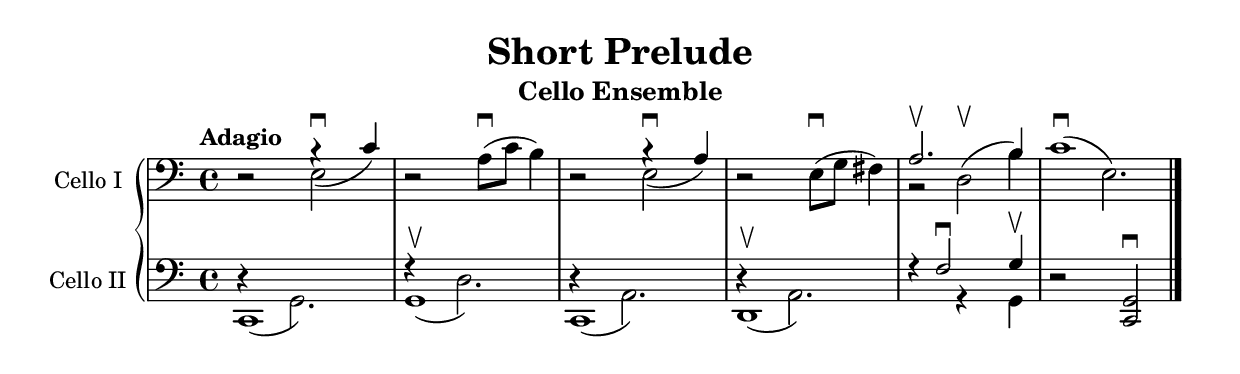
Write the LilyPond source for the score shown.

\version "2.17.30"
\language "english"

\header {
  title = "Short Prelude"
  subtitle = "Cello Ensemble"
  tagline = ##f
}

global = {
  \time  4/4
  \tempo  "Adagio"
}

celloI = \relative c {
  \global
  \override Staff.Script.staff-padding = #3
  <<
    { s2 b'4\rest s s1 s2 b4\rest s s1 b,2\rest \stemDown d2*1/2\upbow (b'4)  s2.
    }
    \\
    {
      d,2\rest e2*1/2^\downbow_( \voiceOne c'4)\oneVoice r2 a8\downbow (c b4) 
      r2 e,2*1/2^\downbow_( \voiceOne a4) \oneVoice
      r2 e8^\downbow (g fs4) \stemUp a2.\upbow b4 c1*1/4^\downbow^( \voiceOne \stemDown e,2. )
    }
  >>
  \bar "|."
}

celloII = \relative c {
  \global

  \override Staff.Script.staff-padding = #1
  <<
    { d4\rest s2. f4\rest s2. d4\rest s2. d4\rest s2. f4\rest f2\downbow g4^\upbow s1 }
    \\
    {c,,1*1/4_( g'2.) g1*1/4^\upbow_(d'2.) c,1*1/4_(a'2.) d,1*1/4^\upbow_(a'2.) s2 r4 g 
     d'2\rest \stemUp <g, c,>2^\downbow
    }
  >>
  \bar "|."
}

celloIPart = \new Staff \with {
  instrumentName = "Cello I"
  midiInstrument = "cello"
} { \clef bass  \celloI  }

celloIIPart = \new Staff \with {
  instrumentName = "Cello II"
  midiInstrument = "cello"
} { \clef bass \celloII }

\score {
  \new GrandStaff
  <<
    \celloIPart
    \celloIIPart
  >>
  
  \layout {
    \override Slur.minimum-length = #5 
    \override BreathingSign #'text = \markup { \musicglyph #"scripts.caesura.straight" }
  \set Score.markFormatter = #format-mark-circle-barnumbers
  #(layout-set-staff-size 20)
  \context {
    \Staff
    \override VerticalAxisGroup #'default-staff-staff-spacing
    #'basic-distance = #12
  }
}
\midi { }
}
